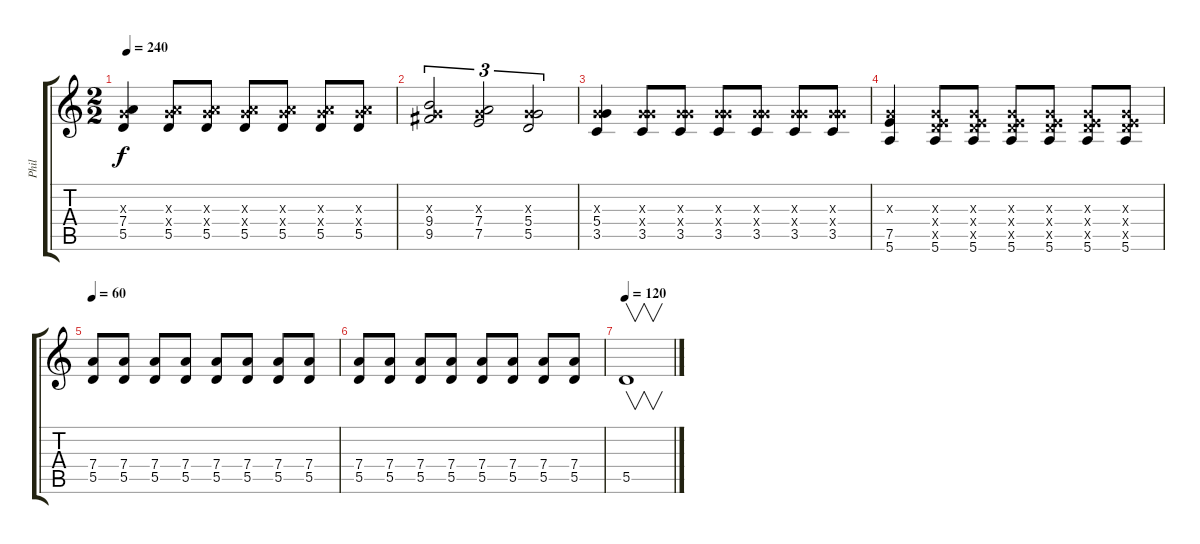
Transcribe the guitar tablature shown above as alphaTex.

\track ("Phil" "Phil") {instrument overdrivenguitar}
\staff {score tabs}
\tuning (E4 B3 G3 D3 A2 E2) {hide}
\ts (2 2)
\tempo 240
\clef g2
\ks c
(0.3{x} 7.4 5.5).4{dy f} (0.3{x} 7.4{x} 5.5).8 (0.3{x} 7.4{x} 5.5).8 (0.3{x} 7.4{x} 5.5).8 (0.3{x} 7.4{x} 5.5).8 (0.3{x} 7.4{x} 5.5).8 (0.3{x} 7.4{x} 5.5).8 |
(0.3{x} 9.4 9.5).2{tu (3 2)} (0.3{x} 7.4 7.5).2{tu (3 2)} (0.3{x} 5.4 5.5).2{tu (3 2)} |
(0.3{x} 5.4 3.5).4 (0.3{x} 5.4{x} 3.5).8 (0.3{x} 5.4{x} 3.5).8 (0.3{x} 5.4{x} 3.5).8 (0.3{x} 5.4{x} 3.5).8 (0.3{x} 5.4{x} 3.5).8 (0.3{x} 5.4{x} 3.5).8 |
(0.3{x} 7.5 5.6).4 (0.3{x} 0.4{x} 7.5{x} 5.6).8 (0.3{x} 0.4{x} 7.5{x} 5.6).8 (0.3{x} 0.4{x} 7.5{x} 5.6).8 (0.3{x} 0.4{x} 7.5{x} 5.6).8 (0.3{x} 0.4{x} 7.5{x} 5.6).8 (0.3{x} 0.4{x} 7.5{x} 5.6).8 |
\tempo 60
(7.4 5.5).8{instrument distortionguitar} (7.4 5.5).8 (7.4 5.5).8 (7.4 5.5).8 (7.4 5.5).8 (7.4 5.5).8 (7.4 5.5).8 (7.4 5.5).8 |
(7.4 5.5).8 (7.4 5.5).8 (7.4 5.5).8 (7.4 5.5).8 (7.4 5.5).8 (7.4 5.5).8 (7.4 5.5).8 (7.4 5.5).8 |
\tempo 120
5.5.1{v}
